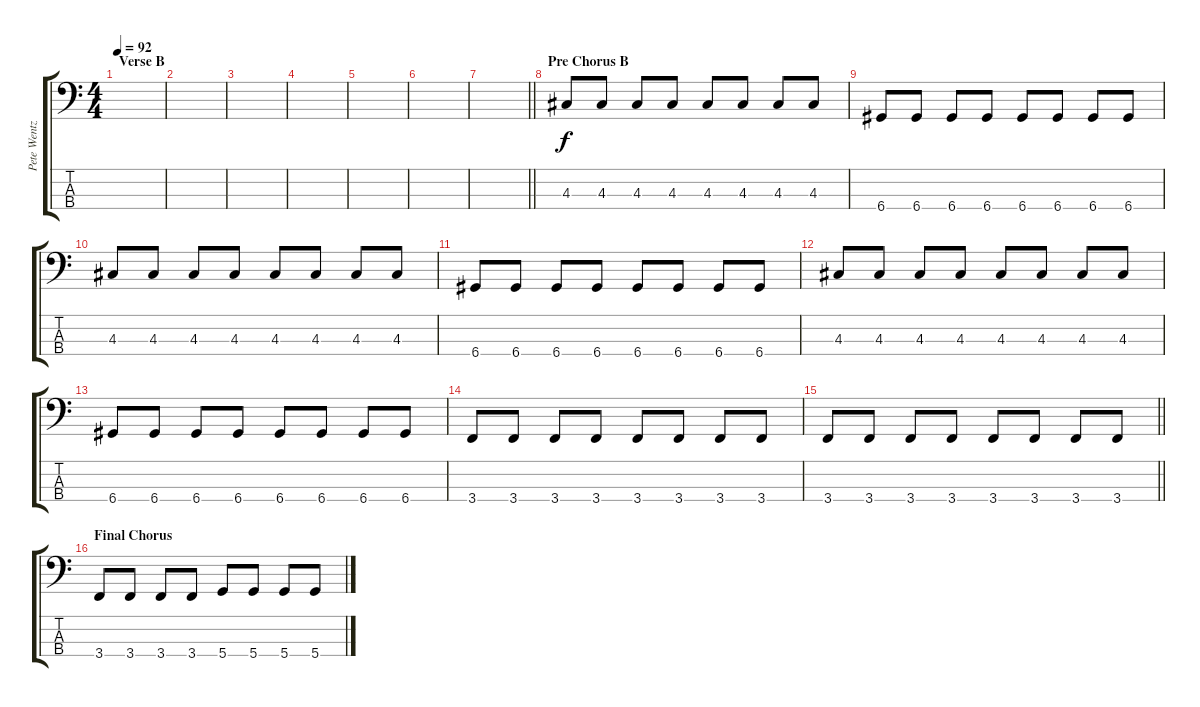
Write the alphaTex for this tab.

\track ("Pete Wentz (Bass)" "Pete Wentz") {instrument electricbasspick}
\staff {score tabs}
\tuning (G2 D2 A1 D1) {hide}
\ts (4 4)
\section ("" "Verse B")
\tempo 92
\clef f4
\ks c
|
|
|
|
|
|
\barLineRight lightlight
|
\section ("" "Pre Chorus B")
4.3.8 4.3.8 4.3.8 4.3.8 4.3.8 4.3.8 4.3.8 4.3.8 |
6.4.8 6.4.8 6.4.8 6.4.8 6.4.8 6.4.8 6.4.8 6.4.8 |
4.3.8 4.3.8 4.3.8 4.3.8 4.3.8 4.3.8 4.3.8 4.3.8 |
6.4.8 6.4.8 6.4.8 6.4.8 6.4.8 6.4.8 6.4.8 6.4.8 |
4.3.8 4.3.8 4.3.8 4.3.8 4.3.8 4.3.8 4.3.8 4.3.8 |
6.4.8 6.4.8 6.4.8 6.4.8 6.4.8 6.4.8 6.4.8 6.4.8 |
3.4.8 3.4.8 3.4.8 3.4.8 3.4.8 3.4.8 3.4.8 3.4.8 |
\barLineRight lightlight
3.4.8 3.4.8 3.4.8 3.4.8 3.4.8 3.4.8 3.4.8 3.4.8 |
\section ("" "Final Chorus")
3.4.8 3.4.8 3.4.8 3.4.8 5.4.8 5.4.8 5.4.8 5.4.8
